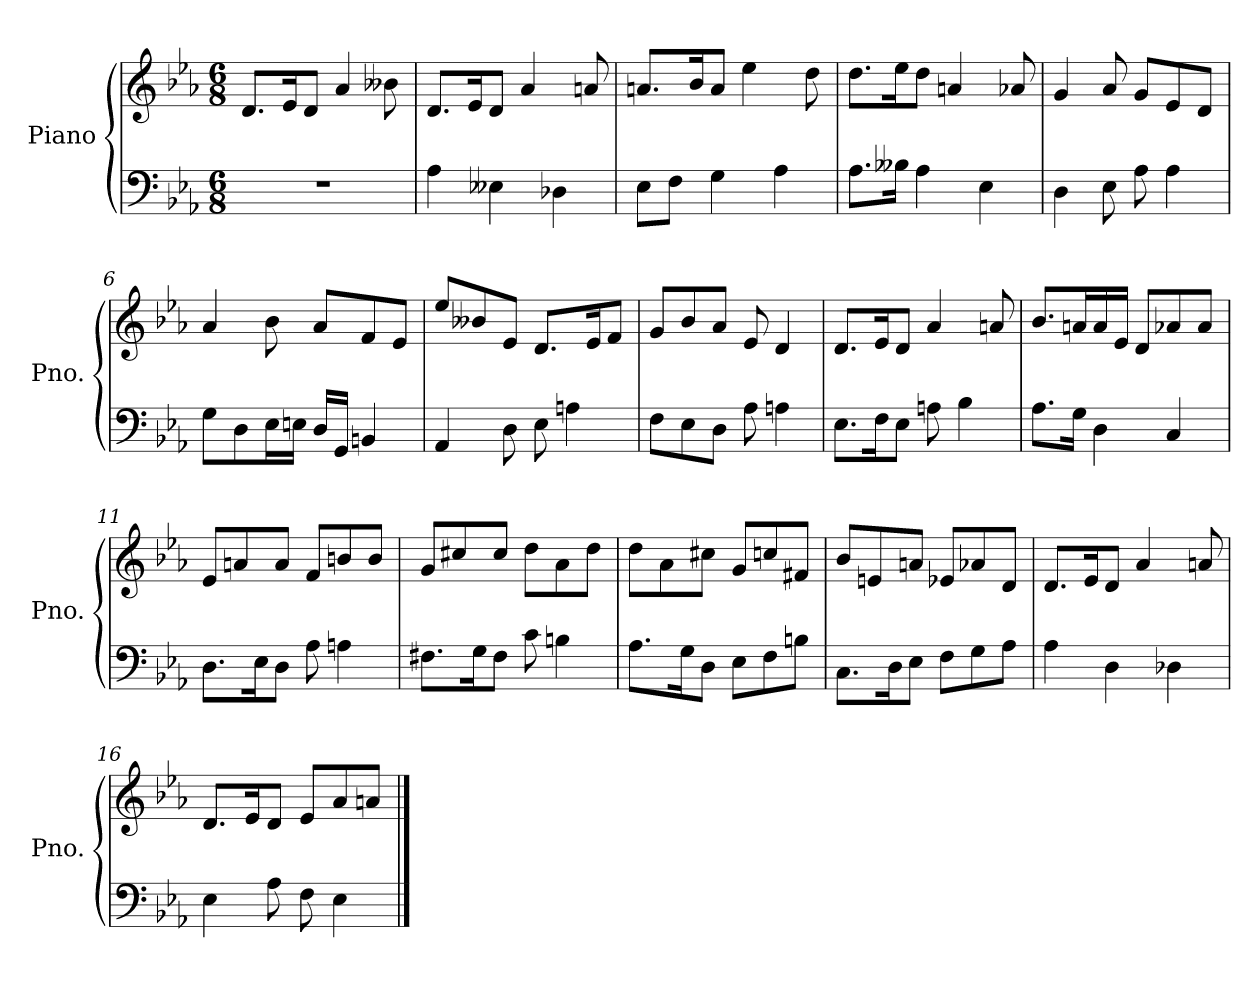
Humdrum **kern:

**kern	**kern
*part1	*part1
*staff2	*staff1
*I"Piano	*
*I'Pno.	*
*clefF4	*clefG2
*k[b-e-a-]	*k[b-e-a-]
*M6/8	*M6/8
=1	=1
2.r	8.d/L
.	16e-/K
.	8d/J
.	4a-/
.	8b--X\
=2	=2
4A-\	8.d/L
.	16e-/K
4E--X\	8d/J
.	4a-/
4D-X\	.
.	8an/
=3	=3
8E-\L	8.an/L
8F\J	.
.	16b-/K
4G\	8a/J
.	4ee-\
4A-\	.
.	8dd\
=4	=4
8.A-\L	8.dd\L
16B--X\Jk	16ee-\K
4A-\	8dd\J
.	4an/
4E-\	.
.	8a-X/
=5	=5
4D\	4g/
8E-\	8a-/
8A-\	8g/L
4A-\	8e-/
.	8d/J
!!LO:LB:g=z
=6	=6
8G\L	4a-/
8D\	.
16E-\L	8b-\
16En\JJ	.
16D/LL	8a-/L
16GG/JJ	.
4BBn/	8f/
.	8e-/J
=7	=7
4AA-/	8ee-/L
.	8b--X/
8D\	8e-/J
8E-\	8.d/L
4An\	.
.	16e-/K
.	8f/J
=8	=8
8F\L	8g/L
8E-\	8b-/
8D\J	8a-/J
8A-\	8e-/
4An\	4d/
=9	=9
8.E-\L	8.d/L
16F\K	16e-/K
8E-\J	8d/J
8An\	4a-/
4B-\	.
.	8an/
=10	=10
8.A-\L	8.b-/L
16G\Jk	16an/L
4D\	16a/
.	16e-/JJ
.	8d/L
4C/	8a-X/
.	8a-/J
!!LO:LB:g=z
=11	=11
8.D\L	8e-/L
.	8an/
16E-\K	.
8D\J	8a/J
8A-\	8f/L
4An\	8bn/
.	8b/J
=12	=12
8.F#X\L	8g/L
.	8cc#X/
16G\K	.
8F#\J	8cc#/J
8c\	8dd\L
4Bn\	8a-\
.	8dd\J
=13	=13
8.A-\L	8dd\L
.	8a-\
16G\K	.
8D\J	8cc#X\J
8E-\L	8g/L
8F\	8ccn/
8Bn\J	8f#X/J
=14	=14
8.C\L	8b-/L
.	8en/
16D\K	.
8E-\J	8an/J
8F\L	8e-X/L
8G\	8a-X/
8A-\J	8d/J
=15	=15
4A-\	8.d/L
.	16e-/K
4D\	8d/J
.	4a-/
4D-X\	.
.	8an/
!!LO:LB:g=z
=16	=16
4E-\	8.d/L
.	16e-/K
8A-\	8d/J
8F\	8e-/L
4E-\	8a-/
.	8an/J
==	==
*-	*-
